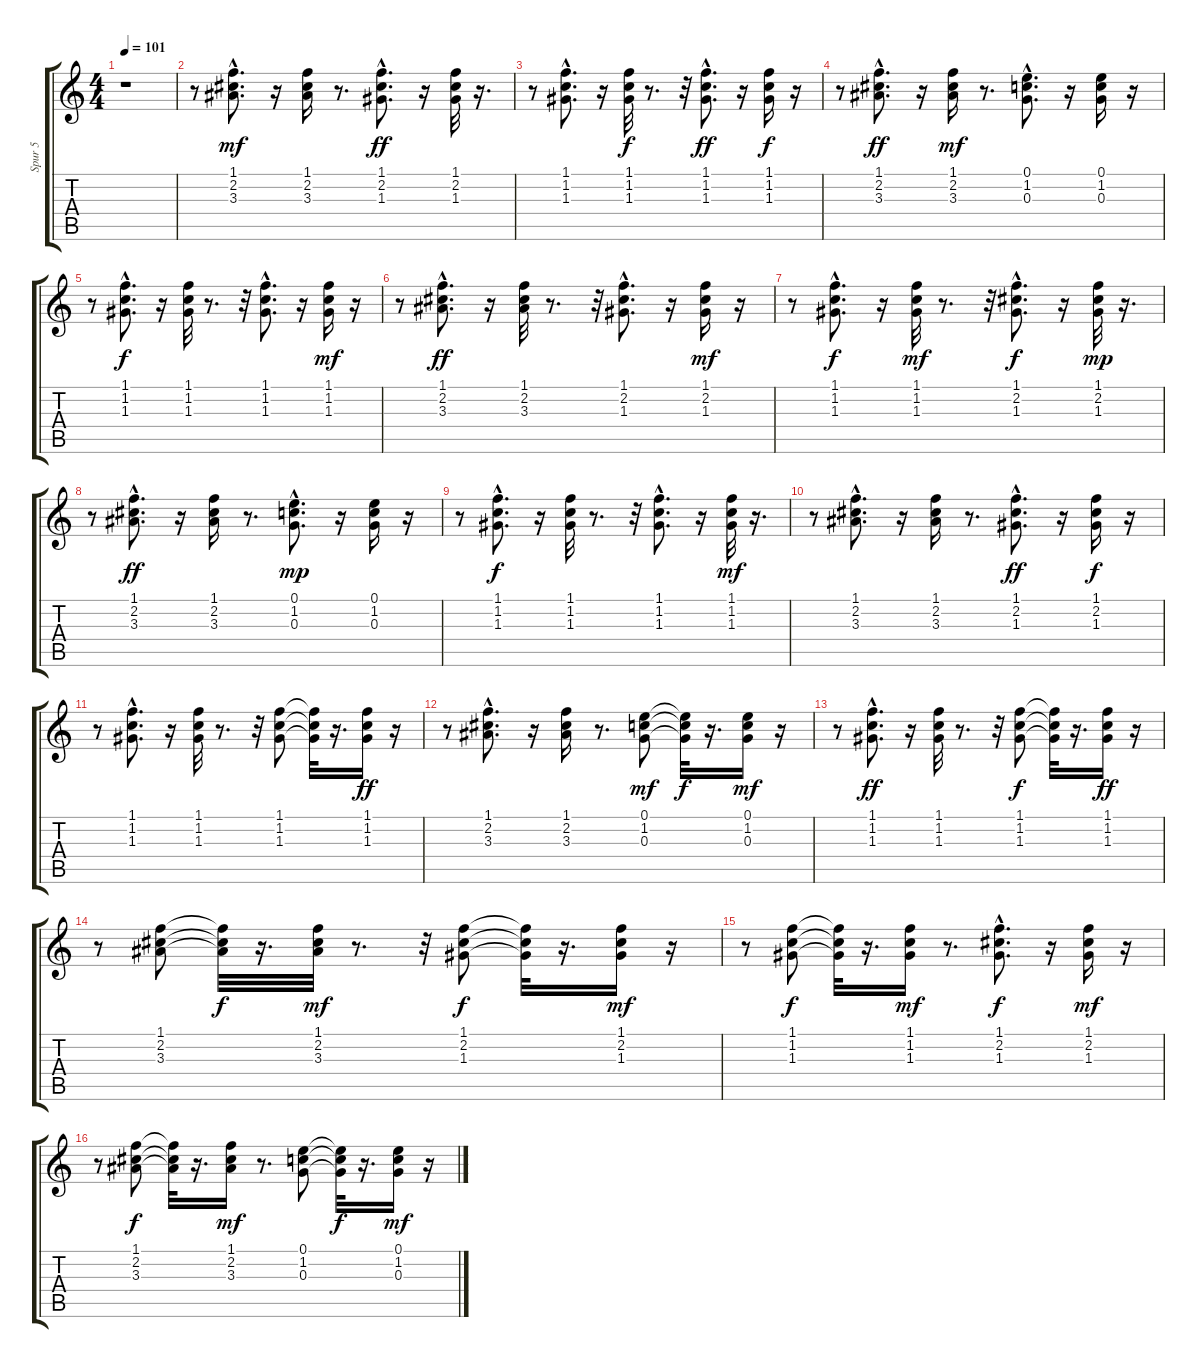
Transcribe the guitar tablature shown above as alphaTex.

\track ("Spur 5" "Spur 5") {instrument acousticguitarnylon}
\staff {score tabs}
\tuning (E4 B3 G3 D3 A2 E2) {hide}
\ts (4 4)
\tempo 101
\clef g2
\ks c
r.1{dy mf} |
r.8 (1.1{hac} 2.2{hac} 3.3{hac}).8{d} r.16 (1.1 2.2 3.3).16 r.8{d} (1.1{hac} 2.2{hac} 1.3{hac}).8{d dy ff} r.16 (1.1 2.2 1.3).32 r.16{d} |
r.8 (1.1{hac} 1.2{hac} 1.3{hac}).8{d} r.16 (1.1 1.2 1.3).32{dy f} r.8{d} r.32 (1.1{hac} 1.2{hac} 1.3{hac}).8{d dy ff} r.16 (1.1 1.2 1.3).16{dy f} r.16 |
r.8 (1.1{hac} 2.2{hac} 3.3{hac}).8{d dy ff} r.16 (1.1 2.2 3.3).16{dy mf} r.8{d} (0.1{hac} 1.2{hac} 0.3{hac}).8{d} r.16 (0.1 1.2 0.3).16 r.16 |
r.8 (1.1{hac} 1.2{hac} 1.3{hac}).8{d dy f} r.16 (1.1 1.2 1.3).32 r.8{d} r.32 (1.1{hac} 1.2{hac} 1.3{hac}).8{d} r.16 (1.1 1.2 1.3).16{dy mf} r.16 |
r.8 (1.1 2.2{hac} 3.3{hac}).8{d dy ff} r.16 (1.1 2.2 3.3).32 r.8{d} r.32 (1.1{hac} 2.2{hac} 1.3{hac}).8{d} r.16 (1.1 2.2 1.3).16{dy mf} r.16 |
r.8 (1.1{hac} 1.2{hac} 1.3{hac}).8{d dy f} r.16 (1.1 1.2 1.3).32{dy mf} r.8{d} r.32 (1.1{hac} 2.2{hac} 1.3{hac}).8{d dy f} r.16 (1.1 2.2 1.3).32{dy mp} r.16{d} |
r.8 (1.1{hac} 2.2{hac} 3.3{hac}).8{d dy ff} r.16 (1.1 2.2 3.3).16 r.8{d} (0.1{hac} 1.2{hac} 0.3{hac}).8{d dy mp} r.16 (0.1 1.2 0.3).16 r.16 |
r.8 (1.1{hac} 1.2{hac} 1.3{hac}).8{d dy f} r.16 (1.1 1.2 1.3).32 r.8{d} r.32 (1.1 1.2{hac} 1.3{hac}).8{d} r.16 (1.1 1.2 1.3).32{dy mf} r.16{d} |
r.8 (1.1{hac} 2.2{hac} 3.3{hac}).8{d} r.16 (1.1 2.2 3.3).16 r.8{d} (1.1{hac} 2.2{hac} 1.3{hac}).8{d dy ff} r.16 (1.1 2.2 1.3).16{dy f} r.16 |
r.8 (1.1{hac} 1.2{hac} 1.3{hac}).8{d} r.16 (1.1 1.2 1.3).32 r.8{d} r.32 (1.1 1.2 1.3).8 (1.1{t} 1.2{t} 1.3{t}).32 r.16{d} (1.1 1.2 1.3).16{dy ff} r.16 |
r.8 (1.1 2.2{hac} 3.3{hac}).8{d} r.16 (1.1 2.2 3.3).16 r.8{d} (0.1 1.2 0.3).8{dy mf} (0.1{t} 1.2{t} 0.3{t}).32{dy f} r.16{d} (0.1 1.2 0.3).16{dy mf} r.16 |
r.8 (1.1{hac} 1.2{hac} 1.3{hac}).8{d dy ff} r.16 (1.1 1.2 1.3).32 r.8{d} r.32 (1.1 1.2 1.3).8{dy f} (1.1{t} 1.2{t} 1.3{t}).32 r.16{d} (1.1 1.2 1.3).16{dy ff} r.16 |
r.8 (1.1 2.2 3.3).8 (1.1{t} 2.2{t} 3.3{t}).32{dy f} r.16{d} (1.1 2.2 3.3).32{dy mf} r.8{d} r.32 (1.1 2.2 1.3).8{dy f} (1.1{t} 2.2{t} 1.3{t}).32 r.16{d} (1.1 2.2 1.3).16{dy mf} r.16 |
r.8 (1.1 1.2 1.3).8{dy f} (1.1{t} 1.2{t} 1.3{t}).32 r.16{d} (1.1 1.2 1.3).16{dy mf} r.8{d} (1.1 2.2{hac} 1.3{hac}).8{d dy f} r.16 (1.1 2.2 1.3).16{dy mf} r.16 |
r.8 (1.1 2.2 3.3).8{dy f} (1.1{t} 2.2{t} 3.3{t}).32 r.16{d} (1.1 2.2 3.3).16{dy mf} r.8{d} (0.1 1.2 0.3).8 (0.1{t} 1.2{t} 0.3{t}).32{dy f} r.16{d} (0.1 1.2 0.3).16{dy mf} r.16
